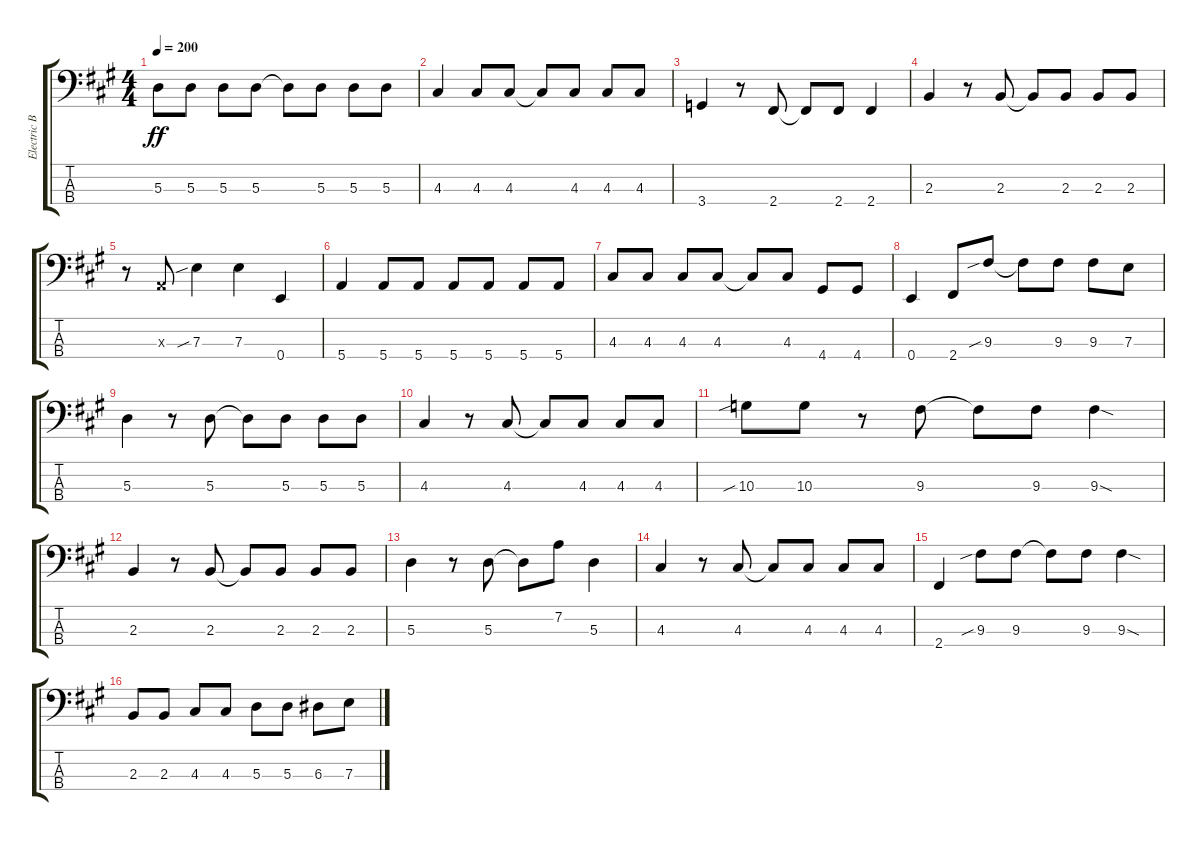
\track ("Electric Bass" "Electric B") {instrument electricbassfinger}
\staff {score tabs}
\tuning (G2 D2 A1 E1) {hide}
\ts (4 4)
\tempo 200
\clef f4
\ks a
5.3.8{dy ff} 5.3.8 5.3.8 5.3.8 5.3{t}.8 5.3.8 5.3.8 5.3.8 |
4.3.4 4.3.8 4.3.8 4.3{t}.8 4.3.8 4.3.8 4.3.8 |
3.4.4 r.8 2.4.8 2.4{t}.8 2.4.8 2.4.4 |
2.3.4 r.8 2.3.8 2.3{t}.8 2.3.8 2.3.8 2.3.8 |
r.8 0.3{x}.8 7.3{sib}.4 7.3.4 0.4.4 |
5.4.4 5.4.8 5.4.8 5.4.8 5.4.8 5.4.8 5.4.8 |
4.3.8 4.3.8 4.3.8 4.3.8 4.3{t}.8 4.3.8 4.4.8 4.4.8 |
0.4.4 2.4.8 9.3{sib}.8 9.3{t}.8 9.3.8 9.3.8 7.3.8 |
5.3.4 r.8 5.3.8 5.3{t}.8 5.3.8 5.3.8 5.3.8 |
4.3.4 r.8 4.3.8 4.3{t}.8 4.3.8 4.3.8 4.3.8 |
10.3{sib}.8 10.3.8 r.8 9.3.8 9.3{t}.8 9.3.8 9.3{sod}.4 |
2.3.4 r.8 2.3.8 2.3{t}.8 2.3.8 2.3.8 2.3.8 |
5.3.4 r.8 5.3.8 5.3{t}.8 7.2.8 5.3.4 |
4.3.4 r.8 4.3.8 4.3{t}.8 4.3.8 4.3.8 4.3.8 |
2.4.4 9.3{sib}.8 9.3.8 9.3{t}.8 9.3.8 9.3{sod}.4 |
2.3.8 2.3.8 4.3.8 4.3.8 5.3.8 5.3.8 6.3.8 7.3.8
